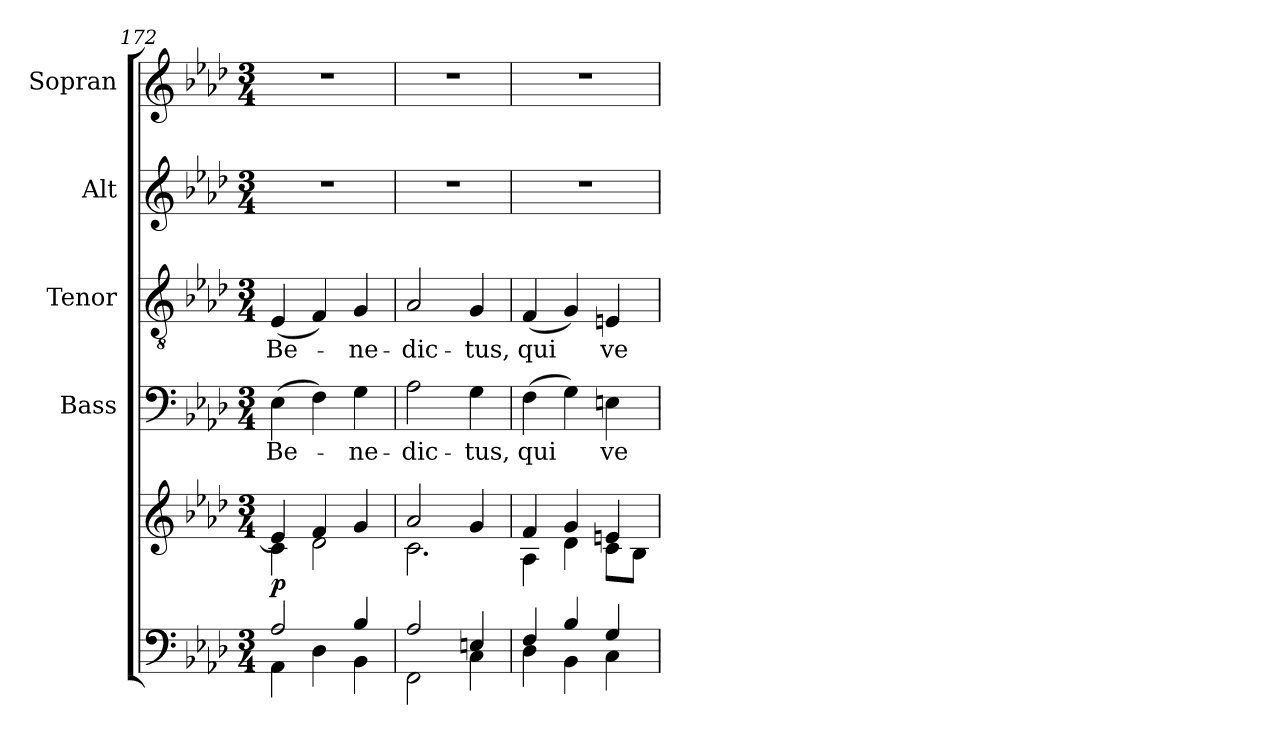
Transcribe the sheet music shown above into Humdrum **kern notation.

**kern	**kern	**dynam	**kern	**text	**kern	**text	**kern	**kern
*part5	*part5	*part5	*part4	*part4	*part3	*part3	*part2	*part1
*staff6	*staff5	*staff5/6	*staff4	*staff4	*staff3	*staff3	*staff2	*staff1
*	*	*	*I"Bass	*	*I"Tenor	*	*I"Alt	*I"Sopran
*	*	*	*I'B.	*	*I'T.	*	*I'A.	*I'S.
!!LO:PB:g=z
*clefF4	*clefG2	*	*clefF4	*	*clefGv2	*	*clefG2	*clefG2
*k[b-e-a-d-]	*k[b-e-a-d-]	*	*k[b-e-a-d-]	*	*k[b-e-a-d-]	*	*k[b-e-a-d-]	*k[b-e-a-d-]
*A-:	*A-:	*	*A-:	*	*A-:	*	*A-:	*A-:
*M3/4	*M3/4	*	*M3/4	*	*M3/4	*	*M3/4	*M3/4
=172	=172	=172	=172	=172	=172	=172	=172	=172
*^	*^	*	*	*	*	*	*	*
!	!	!	!	!LO:DY:b	!	!LO:LY:b	!	!LO:LY:b	!	!
2A-/	4AA-\	4e-/]	4c\	p	(>4E-\	Be-	(<4E-/	Be-	2.r	2.r
.	4D-\	4f/	2d-\	.	4F\)	.	4F/)	.	.	.
!	!	!	!	!	!	!LO:LY:b	!	!LO:LY:b	!	!
4B-/	4BB-\	4g/	.	.	4G\	-ne-	4G/	-ne-	.	.
=173	=173	=173	=173	=173	=173	=173	=173	=173	=173	=173
!	!	!	!	!	!	!LO:LY:b	!	!LO:LY:b	!	!
2A-/	2FF\	2a-/	2.c\	.	2A-\	-dic-	2A-/	-dic-	2.r	2.r
!	!	!	!	!	!	!LO:LY:b	!	!LO:LY:b	!	!
4En/	4C\	4g/	.	.	4G\	-tus,	4G/	-tus,	.	.
=174	=174	=174	=174	=174	=174	=174	=174	=174	=174	=174
!	!	!	!	!	!	!LO:LY:b	!	!LO:LY:b	!	!
4F/	4D-\	4f/	4A-\	.	(>4F\	qui	(<4F/	qui	2.r	2.r
4B-/	4BB-\	4g/	4d-\	.	4G\)	.	4G/)	.	.	.
!	!	!	!	!	!	!LO:LY:b	!	!LO:LY:b	!	!
4G/	4C\	4en/	8c\L	.	4En\	ve-	4En/	ve-	.	.
.	.	.	8B-\J	.	.	.	.	.	.	.
*v	*v	*	*	*	*	*	*	*	*	*
*	*v	*v	*	*	*	*	*	*	*
=	=	=	=	=	=	=	=	=
*-	*-	*-	*-	*-	*-	*-	*-	*-
